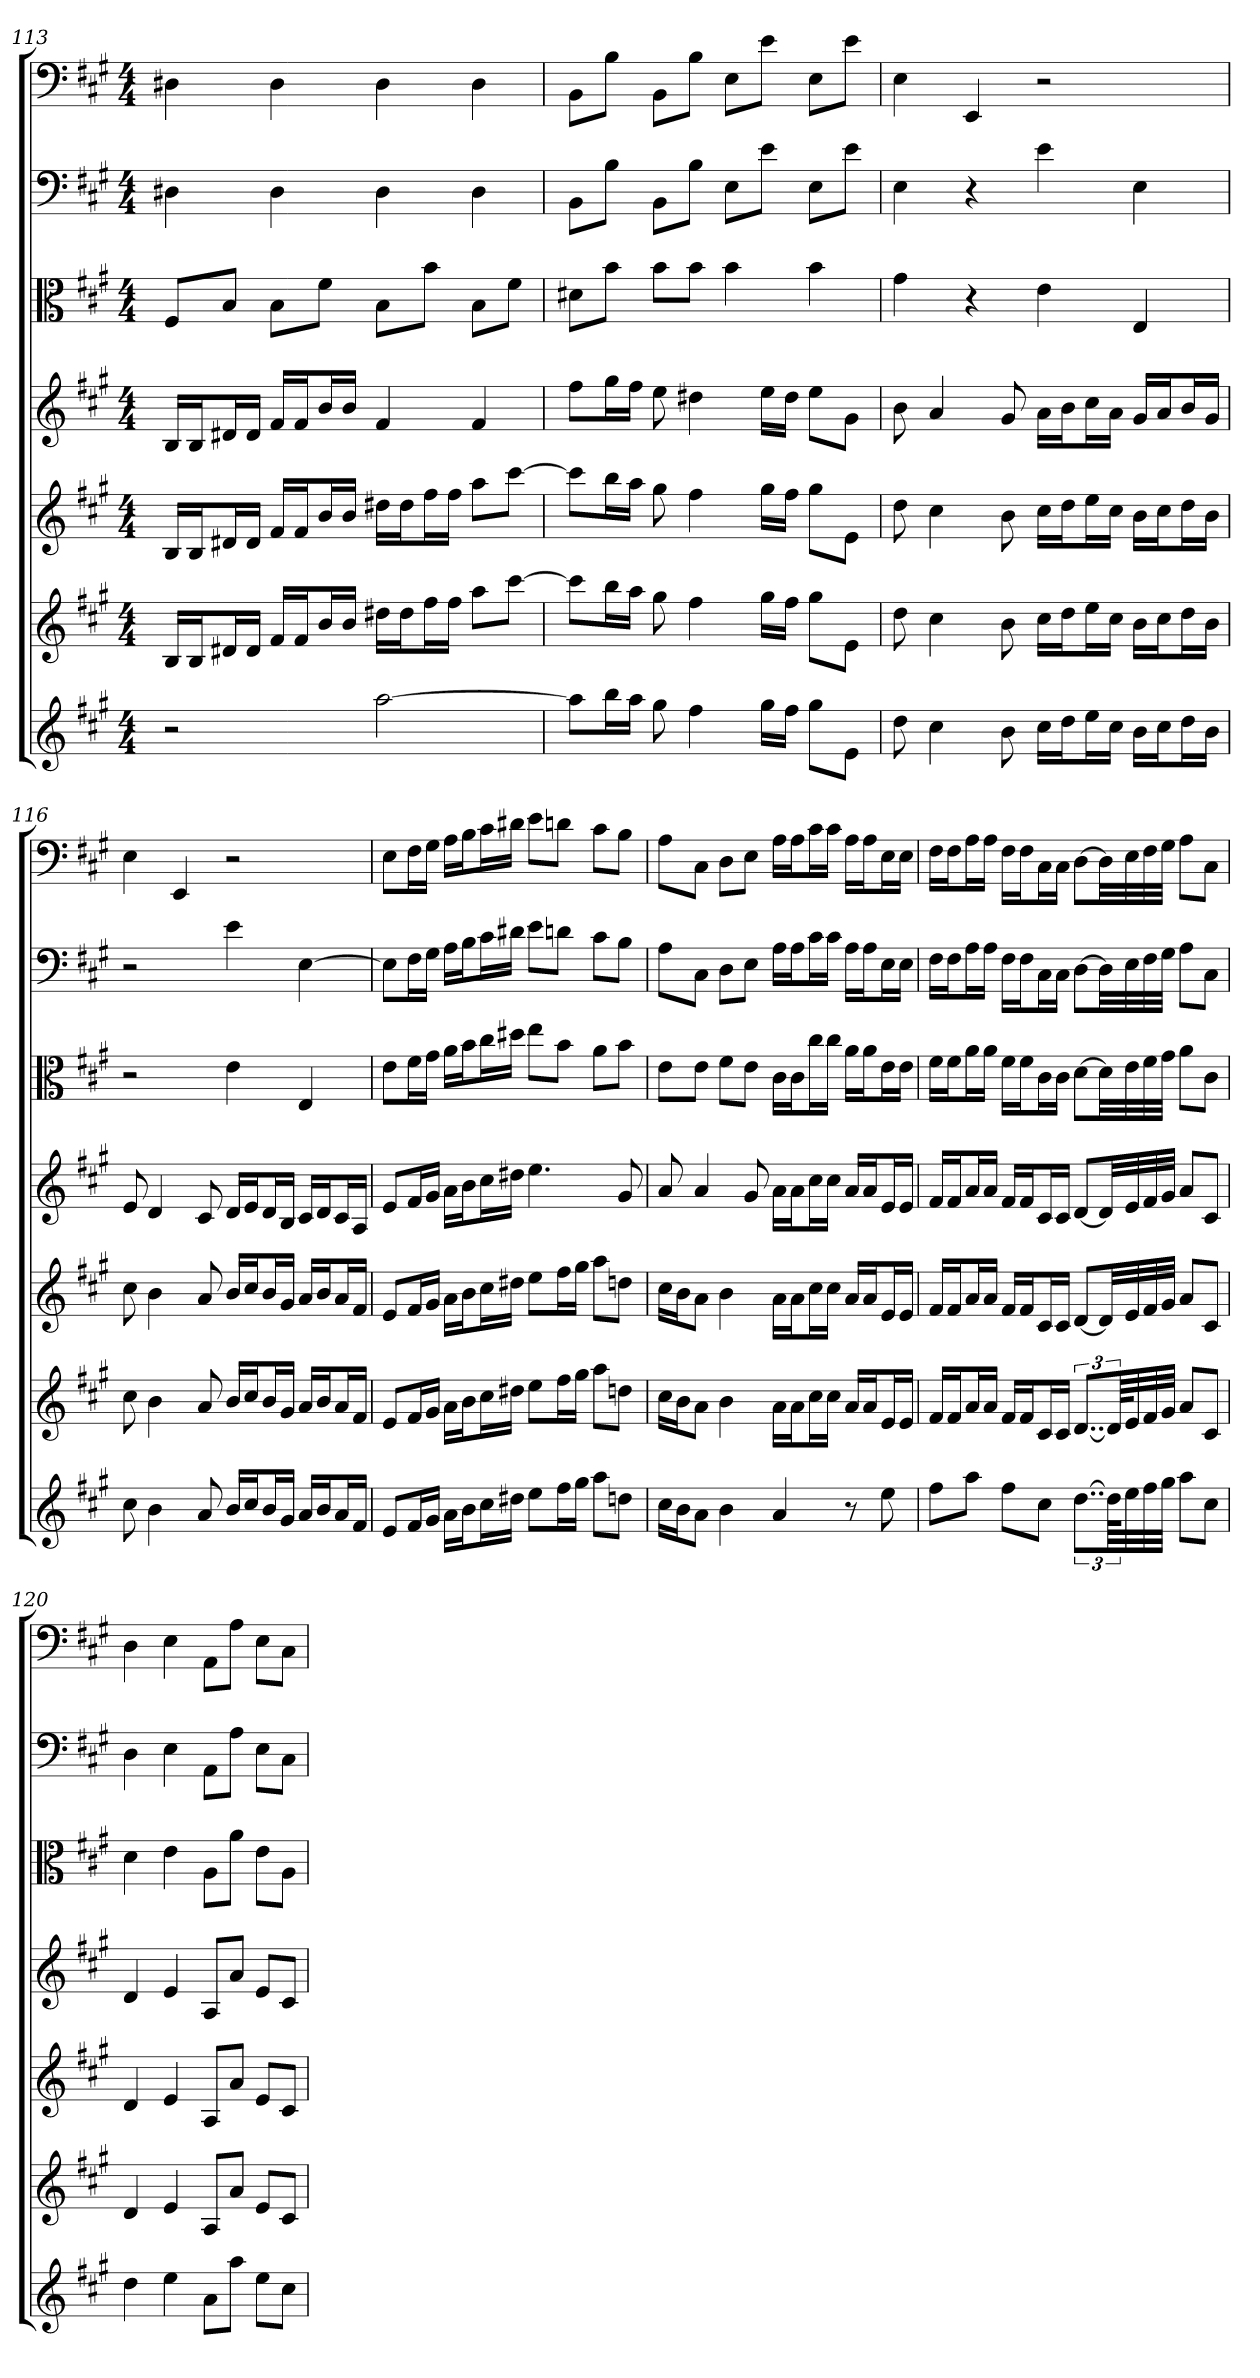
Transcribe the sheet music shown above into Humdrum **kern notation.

**kern	**kern	**kern	**kern	**kern	**kern	**kern
*part7	*part6	*part5	*part4	*part3	*part2	*part1
*staff7	*staff6	*staff5	*staff4	*staff3	*staff2	*staff1
*	*	*	*	*clefC3	*	*
*k[f#c#g#]	*k[f#c#g#]	*k[f#c#g#]	*k[f#c#g#]	*k[f#c#g#]	*k[f#c#g#]	*k[f#c#g#]
*A:	*A:	*A:	*A:	*A:	*A:	*A:
*M4/4	*M4/4	*M4/4	*M4/4	*M4/4	*M4/4	*M4/4
=113	=113	=113	=113	=113	=113	=113
2r	16BLL	16BLL	16BLL	8F#/L	4D#X	4D#X
.	16BJ	16BJ	16BJ	.	.	.
.	16d#XL	16d#XL	16d#XL	8B/J	.	.
.	16d#JJ	16d#JJ	16d#JJ	.	.	.
.	16f#LL	16f#LL	16f#LL	8B\L	4D#	4D#
.	16f#J	16f#J	16f#J	.	.	.
.	16bL	16bL	16bL	8f#\J	.	.
.	16bJJ	16bJJ	16bJJ	.	.	.
[2aa	16dd#XLL	16dd#XLL	4f#	8B\L	4D#	4D#
.	16dd#J	16dd#J	.	.	.	.
.	16ff#L	16ff#L	.	8b\J	.	.
.	16ff#JJ	16ff#JJ	.	.	.	.
.	8aaL	8aaL	4f#	8B\L	4D#	4D#
.	[8ccc#J	[8ccc#J	.	8f#\J	.	.
=114	=114	=114	=114	=114	=114	=114
8aaL]	8ccc#L]	8ccc#L]	8ff#L	8d#X\L	8BBL	8BBL
16bbL	16bbL	16bbL	16gg#L	8b\J	8BJ	8BJ
16aaJJ	16aaJJ	16aaJJ	16ff#JJ	.	.	.
8gg#	8gg#	8gg#	8ee	8b\L	8BBL	8BBL
4ff#	4ff#	4ff#	4dd#X	8b\J	8BJ	8BJ
.	.	.	.	4b	8EL	8EL
16gg#LL	16gg#LL	16gg#LL	16eeLL	.	8eJ	8eJ
16ff#JJ	16ff#JJ	16ff#JJ	16dd#JJ	.	.	.
8gg#L	8gg#L	8gg#L	8eeL	4b	8EL	8EL
8eJ	8eJ	8eJ	8g#J	.	8eJ	8eJ
=115	=115	=115	=115	=115	=115	=115
8dd	8dd	8dd	8b	4g#	4E	4E
4cc#	4cc#	4cc#	4a	.	.	.
.	.	.	.	4r	4r	4EE
8b	8b	8b	8g#	.	.	.
16cc#LL	16cc#LL	16cc#LL	16aLL	4e	4e	2r
16ddJ	16ddJ	16ddJ	16bJ	.	.	.
16eeL	16eeL	16eeL	16cc#L	.	.	.
16cc#JJ	16cc#JJ	16cc#JJ	16aJJ	.	.	.
16bLL	16bLL	16bLL	16g#LL	4E	4E	.
16cc#J	16cc#J	16cc#J	16aJ	.	.	.
16ddL	16ddL	16ddL	16bL	.	.	.
16bJJ	16bJJ	16bJJ	16g#JJ	.	.	.
=116	=116	=116	=116	=116	=116	=116
8cc#	8cc#	8cc#	8e	2r	2r	4E
4b	4b	4b	4d	.	.	.
.	.	.	.	.	.	4EE
8a	8a	8a	8c#	.	.	.
16bLL	16bLL	16bLL	16dLL	4e	4e	2r
16cc#J	16cc#J	16cc#J	16eJ	.	.	.
16bL	16bL	16bL	16dL	.	.	.
16g#JJ	16g#JJ	16g#JJ	16BJJ	.	.	.
16aLL	16aLL	16aLL	16c#LL	4E	[4E	.
16bJ	16bJ	16bJ	16dJ	.	.	.
16aL	16aL	16aL	16c#L	.	.	.
16f#JJ	16f#JJ	16f#JJ	16AJJ	.	.	.
=117	=117	=117	=117	=117	=117	=117
8eL	8eL	8eL	8eL	8e\L	8EL]	8EL
16f#L	16f#L	16f#L	16f#L	16f#\L	16F#L	16F#L
16g#JJ	16g#JJ	16g#JJ	16g#JJ	16g#\JJ	16G#JJ	16G#JJ
16aLL	16aLL	16aLL	16aLL	16a\LL	16ALL	16ALL
16bJ	16bJ	16bJ	16bJ	16b\J	16BJ	16BJ
16cc#L	16cc#L	16cc#L	16cc#L	16cc#\L	16c#L	16c#L
16dd#XJJ	16dd#XJJ	16dd#XJJ	16dd#XJJ	16dd#X\JJ	16d#XJJ	16d#XJJ
8eeL	8eeL	8eeL	4.ee	8ee\L	8eL	8eL
16ff#L	16ff#L	16ff#L	.	8b\J	8dnJ	8dnJ
16gg#JJ	16gg#JJ	16gg#JJ	.	.	.	.
8aaL	8aaL	8aaL	.	8a\L	8c#L	8c#L
8ddnJ	8ddnJ	8ddnJ	8g#	8b\J	8BJ	8BJ
=118	=118	=118	=118	=118	=118	=118
16cc#LL	16cc#LL	16cc#LL	8a	8e\L	8AL	8AL
16bJ	16bJ	16bJ	.	.	.	.
8aJ	8aJ	8aJ	4a	8e\J	8C#J	8C#J
4b	4b	4b	.	8f#\L	8DL	8DL
.	.	.	8g#	8e\J	8EJ	8EJ
4a	16aLL	16aLL	16aLL	16c#\LL	16ALL	16ALL
.	16aJ	16aJ	16aJ	16c#\J	16AJ	16AJ
.	16cc#L	16cc#L	16cc#L	16cc#\L	16c#L	16c#L
.	16cc#JJ	16cc#JJ	16cc#JJ	16cc#\JJ	16c#JJ	16c#JJ
8r	16aLL	16aLL	16aLL	16a\LL	16ALL	16ALL
.	16aJ	16aJ	16aJ	16a\J	16AJ	16AJ
8ee	16eL	16eL	16eL	16e\L	16EL	16EL
.	16eJJ	16eJJ	16eJJ	16e\JJ	16EJJ	16EJJ
=119	=119	=119	=119	=119	=119	=119
8ff#L	16f#LL	16f#LL	16f#LL	16f#\LL	16F#LL	16F#LL
.	16f#J	16f#J	16f#J	16f#\J	16F#J	16F#J
8aaJ	16aL	16aL	16aL	16a\L	16AL	16AL
.	16aJJ	16aJJ	16aJJ	16a\JJ	16AJJ	16AJJ
8ff#L	16f#LL	16f#LL	16f#LL	16f#\LL	16F#LL	16F#LL
.	16f#J	16f#J	16f#J	16f#\J	16F#J	16F#J
8cc#J	16c#L	16c#L	16c#L	16c#\L	16C#L	16C#L
.	16c#JJ	16c#JJ	16c#JJ	16c#\JJ	16C#JJ	16C#JJ
[12..ddL	[12..dL	[8dL	[8dL	[8d\L	[8DL	[8DL
.	.	32dLL]	32dLL]	32d\LL]	32DLL]	32DLL]
96ddKLL]	96dKLL]	.	.	.	.	.
32ee	32e	32e	32e	32e\	32E	32E
32ff#	32f#	32f#	32f#	32f#\	32F#	32F#
32gg#JJJ	32g#JJJ	32g#JJJ	32g#JJJ	32g#\JJJ	32G#JJJ	32G#JJJ
8aaL	8aL	8aL	8aL	8a\L	8AL	8AL
8cc#J	8c#J	8c#J	8c#J	8c#\J	8C#J	8C#J
=120	=120	=120	=120	=120	=120	=120
4dd	4d	4d	4d	4d	4D	4D
4ee	4e	4e	4e	4e	4E	4E
8aL	8AL	8AL	8AL	8A\L	8AAL	8AAL
8aaJ	8aJ	8aJ	8aJ	8a\J	8AJ	8AJ
8eeL	8eL	8eL	8eL	8e\L	8EL	8EL
8cc#J	8c#J	8c#J	8c#J	8A\J	8C#J	8C#J
=	=	=	=	=	=	=
*-	*-	*-	*-	*-	*-	*-
